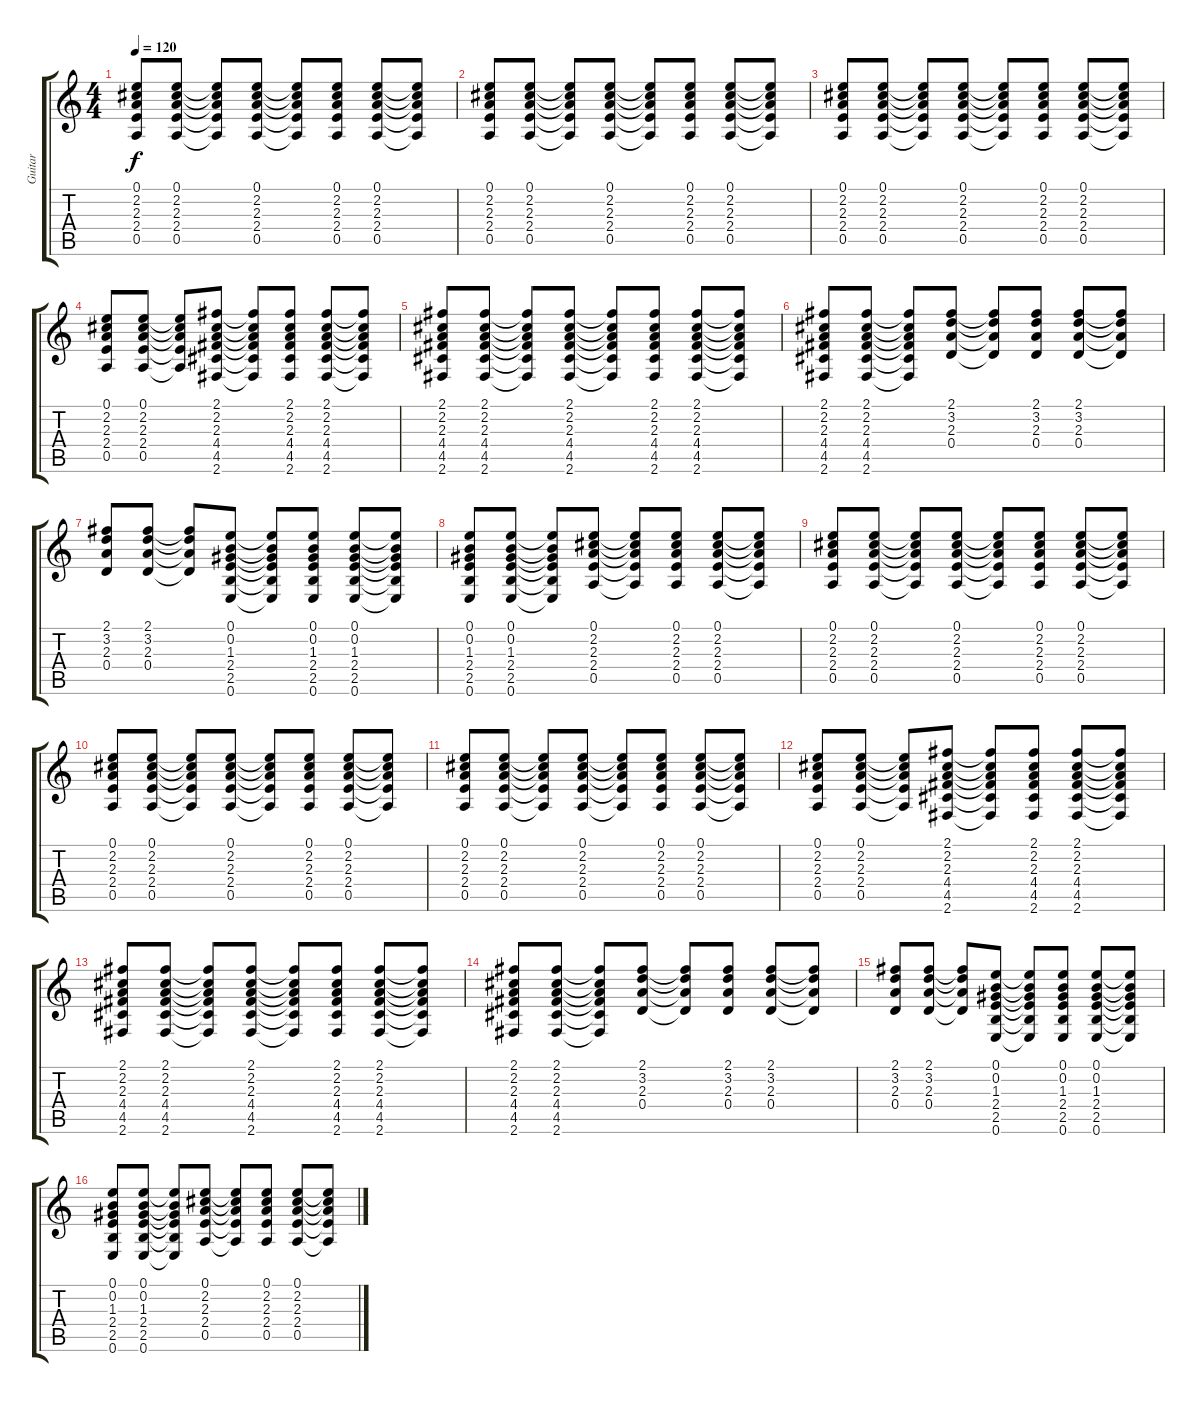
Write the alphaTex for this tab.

\track ("Guitar" "Guitar") {instrument electricguitarclean}
\staff {score tabs}
\tuning (E4 B3 G3 D3 A2 E2) {hide}
\ts (4 4)
\tempo 120
\clef g2
\ks c
(0.1 2.2 2.3 2.4 0.5).8{dy f} (0.1 2.2 2.3 2.4 0.5).8 (0.1{t} 2.2{t} 2.3{t} 2.4{t} 0.5{t}).8 (0.1 2.2 2.3 2.4 0.5).8 (0.1{t} 2.2{t} 2.3{t} 2.4{t} 0.5{t}).8 (0.1 2.2 2.3 2.4 0.5).8 (0.1 2.2 2.3 2.4 0.5).8 (0.1{t} 2.2{t} 2.3{t} 2.4{t} 0.5{t}).8 |
(0.1 2.2 2.3 2.4 0.5).8 (0.1 2.2 2.3 2.4 0.5).8 (0.1{t} 2.2{t} 2.3{t} 2.4{t} 0.5{t}).8 (0.1 2.2 2.3 2.4 0.5).8 (0.1{t} 2.2{t} 2.3{t} 2.4{t} 0.5{t}).8 (0.1 2.2 2.3 2.4 0.5).8 (0.1 2.2 2.3 2.4 0.5).8 (0.1{t} 2.2{t} 2.3{t} 2.4{t} 0.5{t}).8 |
(0.1 2.2 2.3 2.4 0.5).8 (0.1 2.2 2.3 2.4 0.5).8 (0.1{t} 2.2{t} 2.3{t} 2.4{t} 0.5{t}).8 (0.1 2.2 2.3 2.4 0.5).8 (0.1{t} 2.2{t} 2.3{t} 2.4{t} 0.5{t}).8 (0.1 2.2 2.3 2.4 0.5).8 (0.1 2.2 2.3 2.4 0.5).8 (0.1{t} 2.2{t} 2.3{t} 2.4{t} 0.5{t}).8 |
(0.1 2.2 2.3 2.4 0.5).8 (0.1 2.2 2.3 2.4 0.5).8 (0.1{t} 2.2{t} 2.3{t} 2.4{t} 0.5{t}).8 (2.1 2.2 2.3 4.4 4.5 2.6).8 (2.1{t} 2.2{t} 2.3{t} 4.4{t} 4.5{t} 2.6{t}).8 (2.1 2.2 2.3 4.4 4.5 2.6).8 (2.1 2.2 2.3 4.4 4.5 2.6).8 (2.1{t} 2.2{t} 2.3{t} 4.4{t} 4.5{t} 2.6{t}).8 |
(2.1 2.2 2.3 4.4 4.5 2.6).8 (2.1 2.2 2.3 4.4 4.5 2.6).8 (2.1{t} 2.2{t} 2.3{t} 4.4{t} 4.5{t} 2.6{t}).8 (2.1 2.2 2.3 4.4 4.5 2.6).8 (2.1{t} 2.2{t} 2.3{t} 4.4{t} 4.5{t} 2.6{t}).8 (2.1 2.2 2.3 4.4 4.5 2.6).8 (2.1 2.2 2.3 4.4 4.5 2.6).8 (2.1{t} 2.2{t} 2.3{t} 4.4{t} 4.5{t} 2.6{t}).8 |
(2.1 2.2 2.3 4.4 4.5 2.6).8 (2.1 2.2 2.3 4.4 4.5 2.6).8 (2.1{t} 2.2{t} 2.3{t} 4.4{t} 4.5{t} 2.6{t}).8 (2.1 3.2 2.3 0.4).8 (2.1{t} 3.2{t} 2.3{t} 0.4{t}).8 (2.1 3.2 2.3 0.4).8 (2.1 3.2 2.3 0.4).8 (2.1{t} 3.2{t} 2.3{t} 0.4{t}).8 |
(2.1 3.2 2.3 0.4).8 (2.1 3.2 2.3 0.4).8 (2.1{t} 3.2{t} 2.3{t} 0.4{t}).8 (0.1 0.2 1.3 2.4 2.5 0.6).8 (0.1{t} 0.2{t} 1.3{t} 2.4{t} 2.5{t} 0.6{t}).8 (0.1 0.2 1.3 2.4 2.5 0.6).8 (0.1 0.2 1.3 2.4 2.5 0.6).8 (0.1{t} 0.2{t} 1.3{t} 2.4{t} 2.5{t} 0.6{t}).8 |
(0.1 0.2 1.3 2.4 2.5 0.6).8 (0.1 0.2 1.3 2.4 2.5 0.6).8 (0.1{t} 0.2{t} 1.3{t} 2.4{t} 2.5{t} 0.6{t}).8 (0.1 2.2 2.3 2.4 0.5).8 (0.1{t} 2.2{t} 2.3{t} 2.4{t} 0.5{t}).8 (0.1 2.2 2.3 2.4 0.5).8 (0.1 2.2 2.3 2.4 0.5).8 (0.1{t} 2.2{t} 2.3{t} 2.4{t} 0.5{t}).8 |
(0.1 2.2 2.3 2.4 0.5).8 (0.1 2.2 2.3 2.4 0.5).8 (0.1{t} 2.2{t} 2.3{t} 2.4{t} 0.5{t}).8 (0.1 2.2 2.3 2.4 0.5).8 (0.1{t} 2.2{t} 2.3{t} 2.4{t} 0.5{t}).8 (0.1 2.2 2.3 2.4 0.5).8 (0.1 2.2 2.3 2.4 0.5).8 (0.1{t} 2.2{t} 2.3{t} 2.4{t} 0.5{t}).8 |
(0.1 2.2 2.3 2.4 0.5).8 (0.1 2.2 2.3 2.4 0.5).8 (0.1{t} 2.2{t} 2.3{t} 2.4{t} 0.5{t}).8 (0.1 2.2 2.3 2.4 0.5).8 (0.1{t} 2.2{t} 2.3{t} 2.4{t} 0.5{t}).8 (0.1 2.2 2.3 2.4 0.5).8 (0.1 2.2 2.3 2.4 0.5).8 (0.1{t} 2.2{t} 2.3{t} 2.4{t} 0.5{t}).8 |
(0.1 2.2 2.3 2.4 0.5).8 (0.1 2.2 2.3 2.4 0.5).8 (0.1{t} 2.2{t} 2.3{t} 2.4{t} 0.5{t}).8 (0.1 2.2 2.3 2.4 0.5).8 (0.1{t} 2.2{t} 2.3{t} 2.4{t} 0.5{t}).8 (0.1 2.2 2.3 2.4 0.5).8 (0.1 2.2 2.3 2.4 0.5).8 (0.1{t} 2.2{t} 2.3{t} 2.4{t} 0.5{t}).8 |
(0.1 2.2 2.3 2.4 0.5).8 (0.1 2.2 2.3 2.4 0.5).8 (0.1{t} 2.2{t} 2.3{t} 2.4{t} 0.5{t}).8 (2.1 2.2 2.3 4.4 4.5 2.6).8 (2.1{t} 2.2{t} 2.3{t} 4.4{t} 4.5{t} 2.6{t}).8 (2.1 2.2 2.3 4.4 4.5 2.6).8 (2.1 2.2 2.3 4.4 4.5 2.6).8 (2.1{t} 2.2{t} 2.3{t} 4.4{t} 4.5{t} 2.6{t}).8 |
(2.1 2.2 2.3 4.4 4.5 2.6).8 (2.1 2.2 2.3 4.4 4.5 2.6).8 (2.1{t} 2.2{t} 2.3{t} 4.4{t} 4.5{t} 2.6{t}).8 (2.1 2.2 2.3 4.4 4.5 2.6).8 (2.1{t} 2.2{t} 2.3{t} 4.4{t} 4.5{t} 2.6{t}).8 (2.1 2.2 2.3 4.4 4.5 2.6).8 (2.1 2.2 2.3 4.4 4.5 2.6).8 (2.1{t} 2.2{t} 2.3{t} 4.4{t} 4.5{t} 2.6{t}).8 |
(2.1 2.2 2.3 4.4 4.5 2.6).8 (2.1 2.2 2.3 4.4 4.5 2.6).8 (2.1{t} 2.2{t} 2.3{t} 4.4{t} 4.5{t} 2.6{t}).8 (2.1 3.2 2.3 0.4).8 (2.1{t} 3.2{t} 2.3{t} 0.4{t}).8 (2.1 3.2 2.3 0.4).8 (2.1 3.2 2.3 0.4).8 (2.1{t} 3.2{t} 2.3{t} 0.4{t}).8 |
(2.1 3.2 2.3 0.4).8 (2.1 3.2 2.3 0.4).8 (2.1{t} 3.2{t} 2.3{t} 0.4{t}).8 (0.1 0.2 1.3 2.4 2.5 0.6).8 (0.1{t} 0.2{t} 1.3{t} 2.4{t} 2.5{t} 0.6{t}).8 (0.1 0.2 1.3 2.4 2.5 0.6).8 (0.1 0.2 1.3 2.4 2.5 0.6).8 (0.1{t} 0.2{t} 1.3{t} 2.4{t} 2.5{t} 0.6{t}).8 |
(0.1 0.2 1.3 2.4 2.5 0.6).8 (0.1 0.2 1.3 2.4 2.5 0.6).8 (0.1{t} 0.2{t} 1.3{t} 2.4{t} 2.5{t} 0.6{t}).8 (0.1 2.2 2.3 2.4 0.5).8 (0.1{t} 2.2{t} 2.3{t} 2.4{t} 0.5{t}).8 (0.1 2.2 2.3 2.4 0.5).8 (0.1 2.2 2.3 2.4 0.5).8 (0.1{t} 2.2{t} 2.3{t} 2.4{t} 0.5{t}).8
